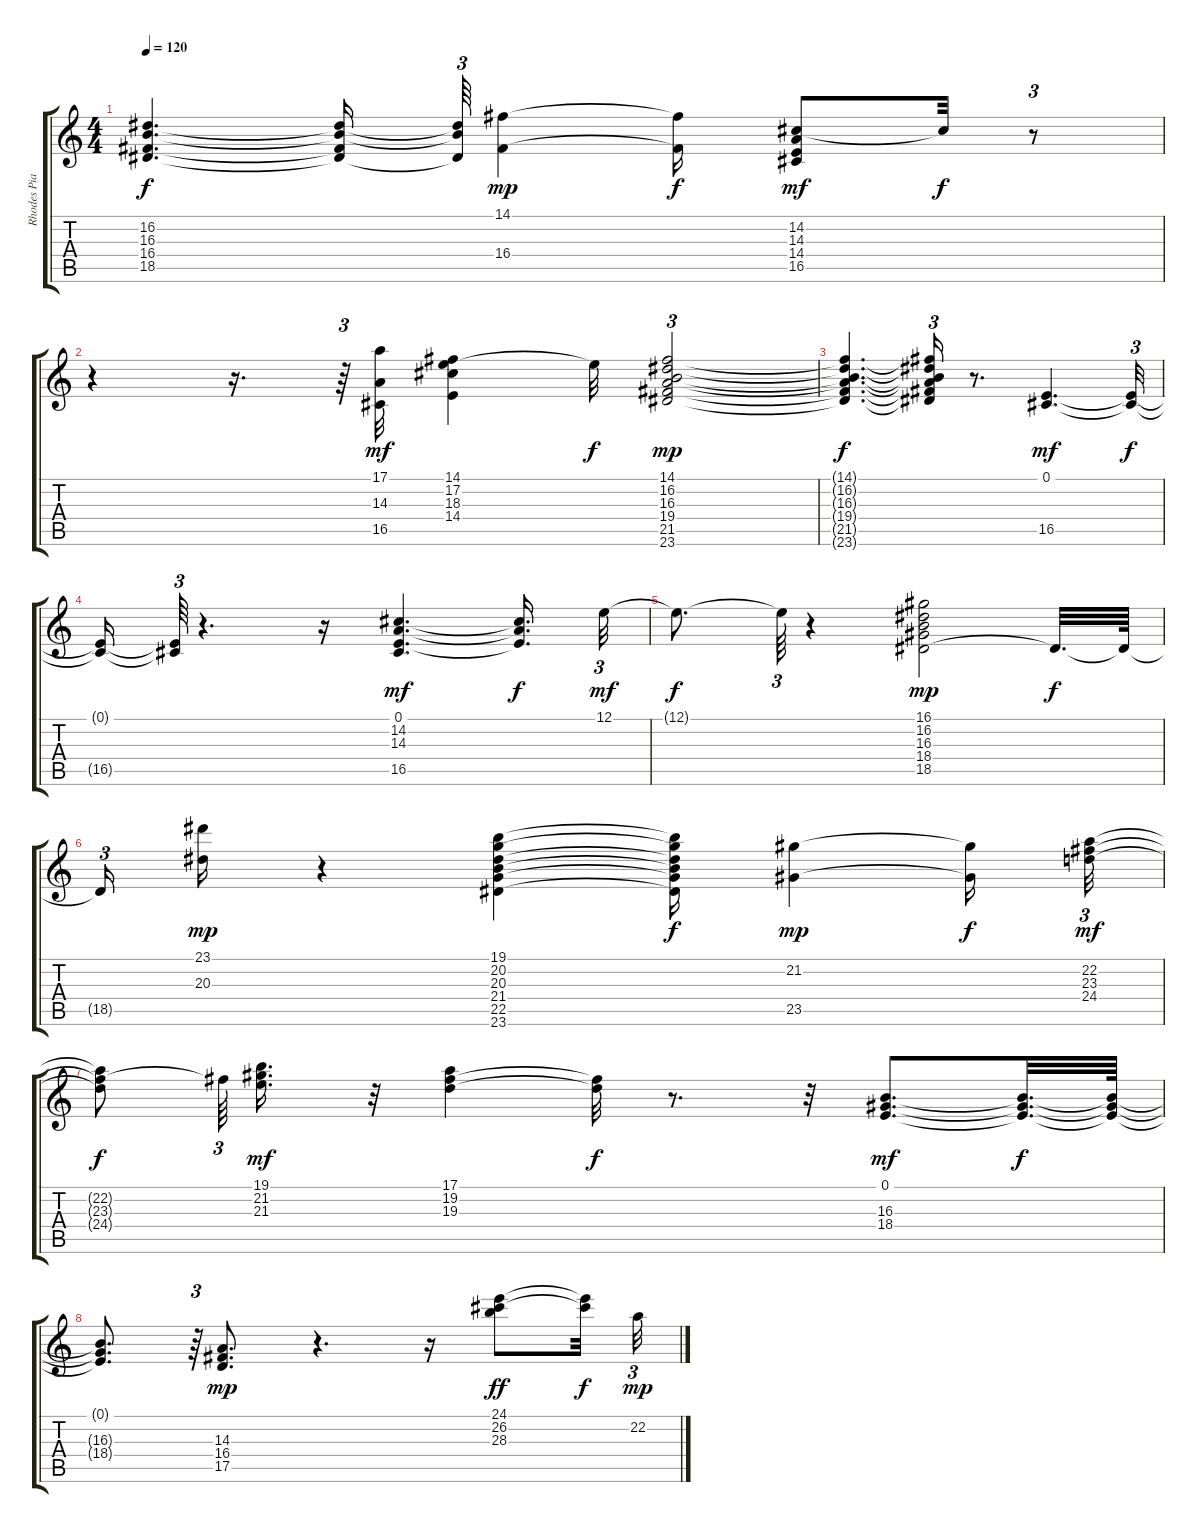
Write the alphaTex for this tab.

\track ("Rhodes Piano" "Rhodes Pia") {instrument electricpiano1}
\staff {score tabs}
\tuning (E4 B3 G3 D3 A2 E2) {hide}
\ts (4 4)
\tempo 120
\clef g2
\ks c
(16.2{t} 16.3{t} 16.4{t} 18.5{t}).4{d dy f} (16.2{t} 16.3{t} 16.4{t} 18.5{t}).16 (16.2{t} 16.3{t} 18.5{t}).64{tu (3 2)} (14.1 16.4).4{dy mp} (14.1{t} 16.4{t}).16{dy f} (14.2 14.3 14.4 16.5).8{dy mf} 14.2{t}.32{dy f} r.8{tu (3 2)} |
r.4 r.16{d} r.64{tu (3 2)} (17.1 14.3 16.5).32{dy mf} (14.1 17.2 18.3 14.4).4 17.2{t}.32{dy f} (14.1 16.2 16.3 19.4 21.5 23.6).2{tu (3 2) dy mp} |
(14.1{t} 16.2{t} 16.3{t} 19.4{t} 21.5{t} 23.6{t}).4{d dy f} (14.1{t} 16.2{t} 16.3{t} 19.4{t} 21.5{t} 23.6{t}).16{tu (3 2)} r.8{d} (0.1 16.5).4{d dy mf} (0.1{t} 16.5{t}).32{tu (3 2) dy f} |
(0.1{t} 16.5{t}).16 (0.1{t} 16.5{t}).64{tu (3 2)} r.4{d} r.16 (0.1 14.2 14.3 16.5).4{d dy mf} (0.1{t} 14.2{t} 14.3{t}).16{d dy f} 12.1.32{tu (3 2) dy mf} |
12.1{t}.8{d dy f} 12.1{t}.64{tu (3 2)} r.4 (16.1 16.2 16.3 18.4 18.5).2{dy mp} 18.5{t}.32{d dy f} 18.5{t}.64 |
18.5{t}.16{tu (3 2)} (23.1 20.3).16{dy mp} r.4 (19.1 20.2 20.3 21.4 22.5 23.6).4 (19.1{t} 20.2{t} 20.3{t} 21.4{t} 22.5{t} 23.6{t}).16{dy f} (21.2 23.5).4{dy mp} (21.2{t} 23.5{t}).16{dy f} (22.2 23.3 24.4).32{tu (3 2) dy mf} |
(22.2{t} 23.3{t} 24.4{t}).8{dy f} 23.3{t}.64{tu (3 2) beam splitsecondary} (19.1 21.2 21.3).16{d dy mf} r.32 (17.1 19.2 19.3).4 (19.2{t} 19.3{t}).32{dy f} r.8{d} r.32 (0.1 16.3 18.4).8{d dy mf} (0.1{t} 16.3{t} 18.4{t}).32{d dy f} (0.1{t} 16.3{t} 18.4{t}).64 |
(0.1{t} 16.3{t} 18.4{t}).8{d} r.64{tu (3 2)} (14.3 16.4 17.5).8{d dy mp} r.4{d} r.16 (24.1 26.2 28.3).8{dy ff} (24.1{t} 26.2{t}).32{dy f} 22.2.32{tu (3 2) dy mp}
